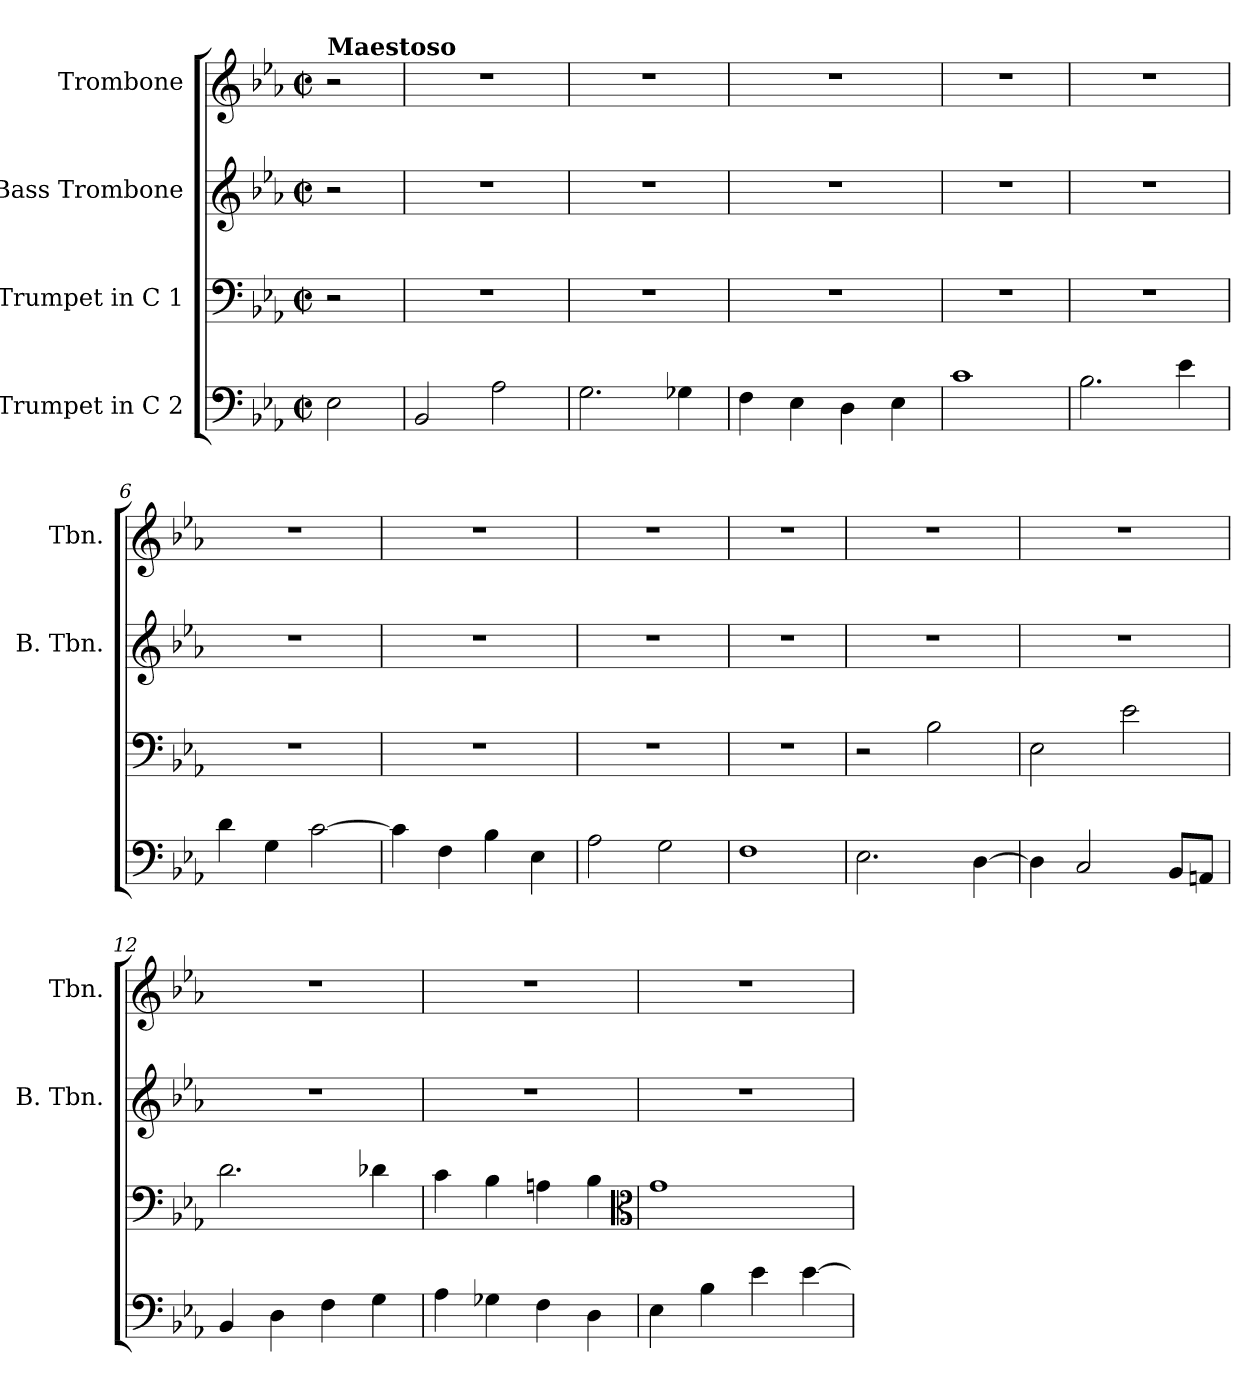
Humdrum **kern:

**kern	**kern	**kern	**kern
*part4	*part3	*part2	*part1
*staff4	*staff3	*staff2	*staff1
*I"Trumpet in C 2	*I"Trumpet in C 1	*I"Bass Trombone	*I"Trombone
*	*	*I'B. Tbn.	*I'Tbn.
*clefF4	*clefF4	*clefG2	*clefG2
*k[b-e-a-]	*k[b-e-a-]	*k[b-e-a-]	*k[b-e-a-]
*E-:	*E-:	*E-:	*E-:
*M2/2	*M2/2	*M2/2	*M2/2
*met(c|)	*met(c|)	*met(c|)	*met(c|)
=	=	=	=
!	!	!	!LO:TX:a:B:t=Maestoso
2E-\	2r	2r	2r
=1	=1	=1	=1
2BB-/	1r	1r	1r
2A-\	.	.	.
=2	=2	=2	=2
2.G\	1r	1r	1r
4G-\	.	.	.
=3	=3	=3	=3
4F\	1r	1r	1r
4E-\	.	.	.
4D\	.	.	.
4E-\	.	.	.
=4	=4	=4	=4
1c	1r	1r	1r
=5	=5	=5	=5
2.B-\	1r	1r	1r
4e-\	.	.	.
!!LO:LB:g=z
=6	=6	=6	=6
4d\	1r	1r	1r
4G\	.	.	.
[2c\	.	.	.
=7	=7	=7	=7
4c\]	1r	1r	1r
4F\	.	.	.
4B-\	.	.	.
4E-\	.	.	.
=8	=8	=8	=8
2A-\	1r	1r	1r
2G\	.	.	.
=9	=9	=9	=9
1F	1r	1r	1r
=10	=10	=10	=10
2.E-\	2r	1r	1r
.	2B-\	.	.
[4D\	.	.	.
=11	=11	=11	=11
4D\]	2E-\	1r	1r
2C/	.	.	.
.	2e-\	.	.
8BB-/L	.	.	.
8AAn/J	.	.	.
!!LO:LB:g=z
=12	=12	=12	=12
4BB-/	2.d\	1r	1r
4D\	.	.	.
4F\	.	.	.
4G\	4d-\	.	.
=13	=13	=13	=13
4A-\	4c\	1r	1r
4G-\	4B-\	.	.
4F\	4An\	.	.
4D\	4B-\	.	.
*	*clefC3	*	*
=14	=14	=14	=14
4E-\	1g	1r	1r
4B-\	.	.	.
4e-\	.	.	.
[4e-\	.	.	.
=	=	=	=
*-	*-	*-	*-
